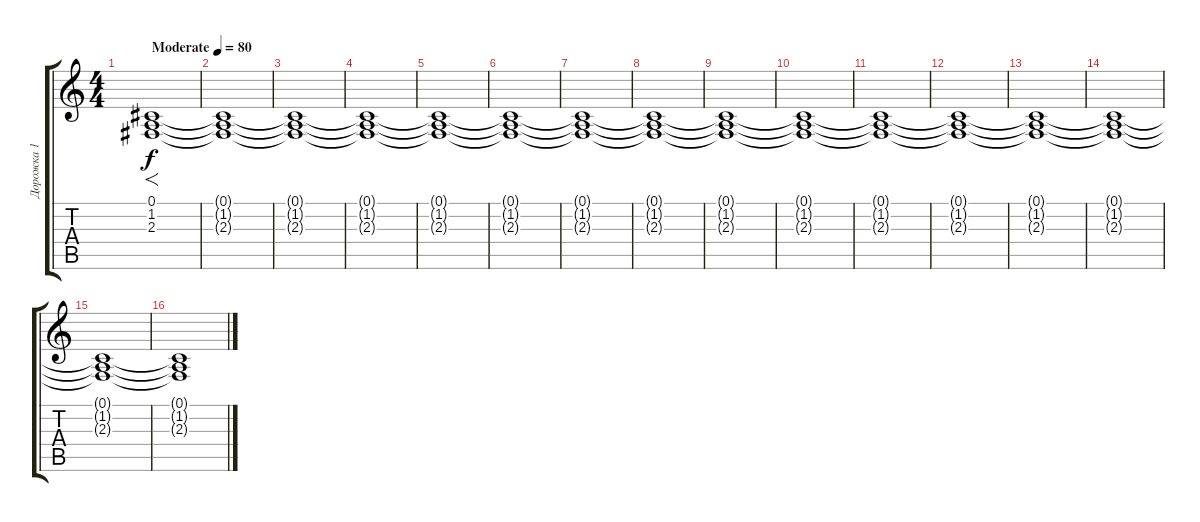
\track ("Дорожка 1" "Дорожка 1") {instrument pad2warm}
\staff {score tabs}
\tuning (Db4 Ab3 E3 B2 Gb2 Db2) {hide}
\ts (4 4)
\tempo (80 "Moderate")
\clef g2
\ks c
(0.1 1.2 2.3).1{f dy f instrument pad2warm} |
(0.1{t} 1.2{t} 2.3{t}).1 |
(0.1{t} 1.2{t} 2.3{t}).1 |
(0.1{t} 1.2{t} 2.3{t}).1 |
(0.1{t} 1.2{t} 2.3{t}).1 |
(0.1{t} 1.2{t} 2.3{t}).1 |
(0.1{t} 1.2{t} 2.3{t}).1 |
(0.1{t} 1.2{t} 2.3{t}).1 |
(0.1{t} 1.2{t} 2.3{t}).1 |
(0.1{t} 1.2{t} 2.3{t}).1 |
(0.1{t} 1.2{t} 2.3{t}).1 |
(0.1{t} 1.2{t} 2.3{t}).1 |
(0.1{t} 1.2{t} 2.3{t}).1 |
(0.1{t} 1.2{t} 2.3{t}).1 |
(0.1{t} 1.2{t} 2.3{t}).1 |
(0.1{t} 1.2{t} 2.3{t}).1
